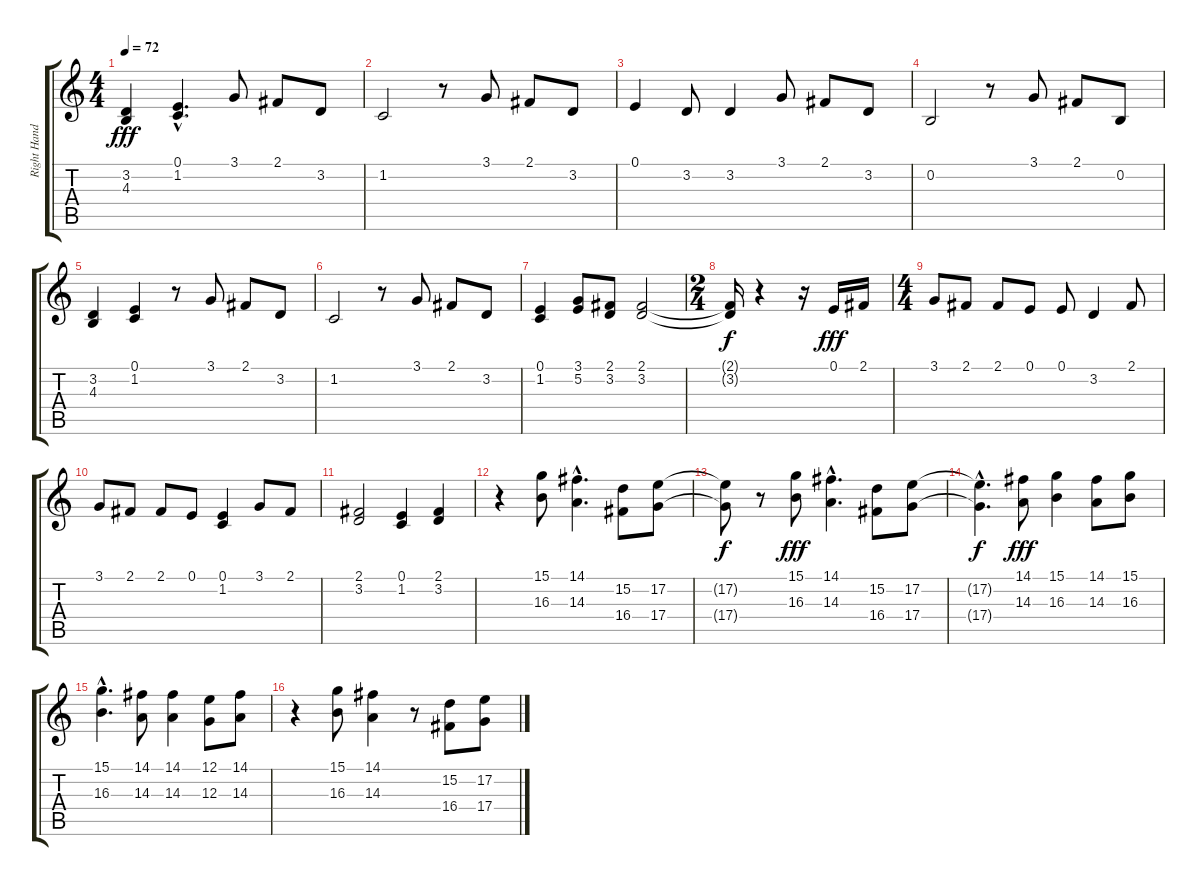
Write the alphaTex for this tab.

\track ("Right Hand" "Right Hand") {instrument brightacousticpiano}
\staff {score tabs}
\tuning (E4 B3 G3 D3 A2 E2) {hide}
\ts (4 4)
\tempo 72
\clef g2
\ks c
(3.2 4.3).4{dy fff} (0.1{hac} 1.2{hac}).4{d} 3.1.8 2.1.8 3.2.8 |
1.2.2 r.8 3.1.8 2.1.8 3.2.8 |
0.1.4 3.2.8 3.2.4 3.1.8 2.1.8 3.2.8 |
0.2.2 r.8 3.1.8 2.1.8 0.2.8 |
(3.2 4.3).4 (0.1 1.2).4 r.8 3.1.8 2.1.8 3.2.8 |
1.2.2 r.8 3.1.8 2.1.8 3.2.8 |
(0.1 1.2).4 (3.1 5.2).8 (2.1 3.2).8 (2.1 3.2).2 |
\ts (2 4)
(2.1{t} 3.2{t}).16{dy f} r.4 r.16 0.1.16{dy fff} 2.1.16 |
\ts (4 4)
3.1.8 2.1.8 2.1.8 0.1.8 0.1.8 3.2.4 2.1.8 |
3.1.8 2.1.8 2.1.8 0.1.8 (0.1 1.2).4 3.1.8 2.1.8 |
(2.1 3.2).2 (0.1 1.2).4 (2.1 3.2).4 |
r.4 (15.1 16.3).8 (14.1{hac} 14.3{hac}).4{d} (15.2 16.4).8 (17.2 17.4).8 |
(17.2{t} 17.4{t}).8{dy f} r.8 (15.1 16.3).8{dy fff} (14.1{hac} 14.3{hac}).4{d} (15.2 16.4).8 (17.2 17.4).8 |
(17.2{hac t} 17.4{hac t}).4{d dy f} (14.1 14.3).8{dy fff} (15.1 16.3).4 (14.1 14.3).8 (15.1 16.3).8 |
(15.1{hac} 16.3{hac}).4{d} (14.1 14.3).8 (14.1 14.3).4 (12.1 12.3).8 (14.1 14.3).8 |
r.4 (15.1 16.3).8 (14.1 14.3).4 r.8 (15.2 16.4).8 (17.2 17.4).8
